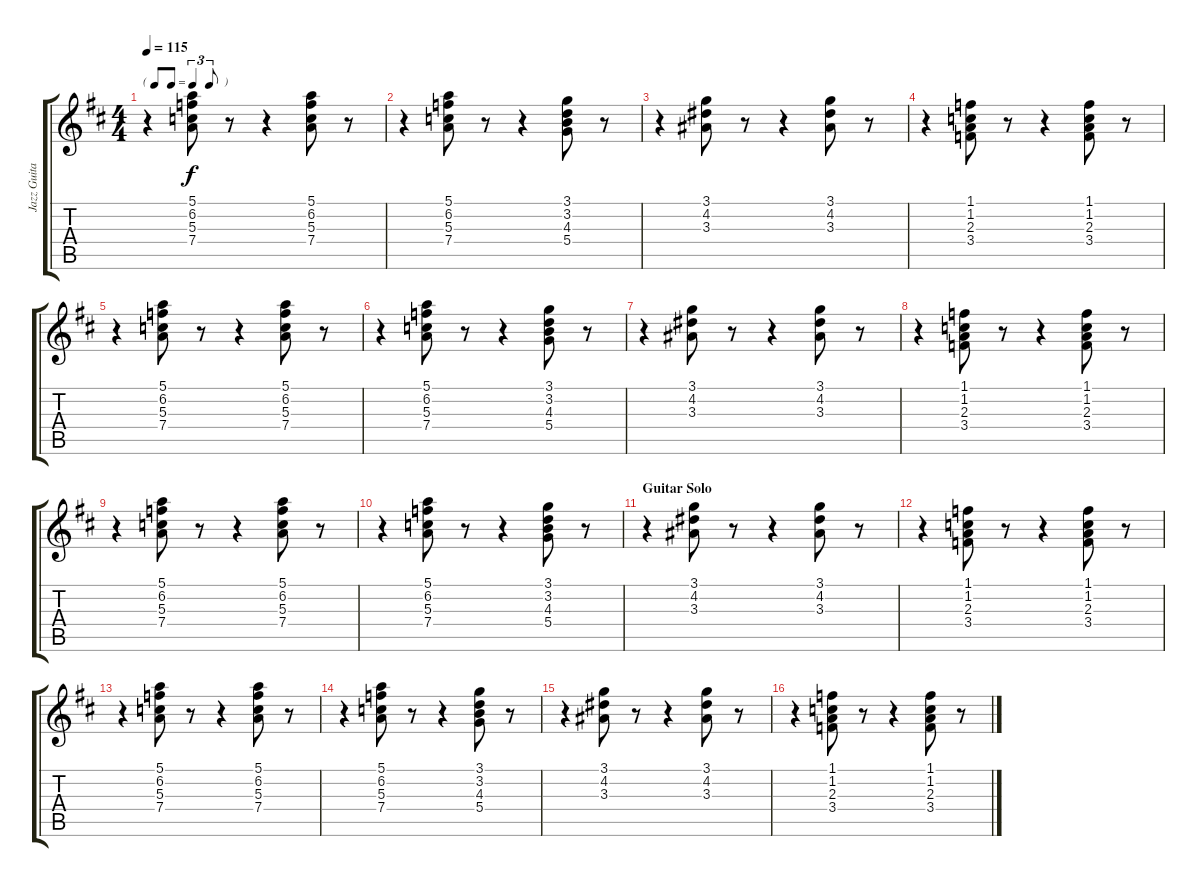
\track ("Jazz Guitar" "Jazz Guita") {instrument electricguitarjazz}
\staff {score tabs}
\tuning (E4 B3 G3 D3 A2 E2) {hide}
\ts (4 4)
\tf triplet8th
\tempo 115
\clef g2
\ks d
r.4{dy f} (5.1 6.2 5.3 7.4).8 r.8 r.4 (5.1 6.2 5.3 7.4).8 r.8 |
r.4 (5.1 6.2 5.3 7.4).8 r.8 r.4 (3.1 3.2 4.3 5.4).8 r.8 |
r.4 (3.1 4.2 3.3).8 r.8 r.4 (3.1 4.2 3.3).8 r.8 |
r.4 (1.1 1.2 2.3 3.4).8 r.8 r.4 (1.1 1.2 2.3 3.4).8 r.8 |
r.4 (5.1 6.2 5.3 7.4).8 r.8 r.4 (5.1 6.2 5.3 7.4).8 r.8 |
r.4 (5.1 6.2 5.3 7.4).8 r.8 r.4 (3.1 3.2 4.3 5.4).8 r.8 |
r.4 (3.1 4.2 3.3).8 r.8 r.4 (3.1 4.2 3.3).8 r.8 |
r.4 (1.1 1.2 2.3 3.4).8 r.8 r.4 (1.1 1.2 2.3 3.4).8 r.8 |
r.4 (5.1 6.2 5.3 7.4).8 r.8 r.4 (5.1 6.2 5.3 7.4).8 r.8 |
r.4 (5.1 6.2 5.3 7.4).8 r.8 r.4 (3.1 3.2 4.3 5.4).8 r.8 |
\section ("" "Guitar Solo")
r.4 (3.1 4.2 3.3).8 r.8 r.4 (3.1 4.2 3.3).8 r.8 |
r.4 (1.1 1.2 2.3 3.4).8 r.8 r.4 (1.1 1.2 2.3 3.4).8 r.8 |
r.4 (5.1 6.2 5.3 7.4).8 r.8 r.4 (5.1 6.2 5.3 7.4).8 r.8 |
r.4 (5.1 6.2 5.3 7.4).8 r.8 r.4 (3.1 3.2 4.3 5.4).8 r.8 |
r.4 (3.1 4.2 3.3).8 r.8 r.4 (3.1 4.2 3.3).8 r.8 |
r.4 (1.1 1.2 2.3 3.4).8 r.8 r.4 (1.1 1.2 2.3 3.4).8 r.8
